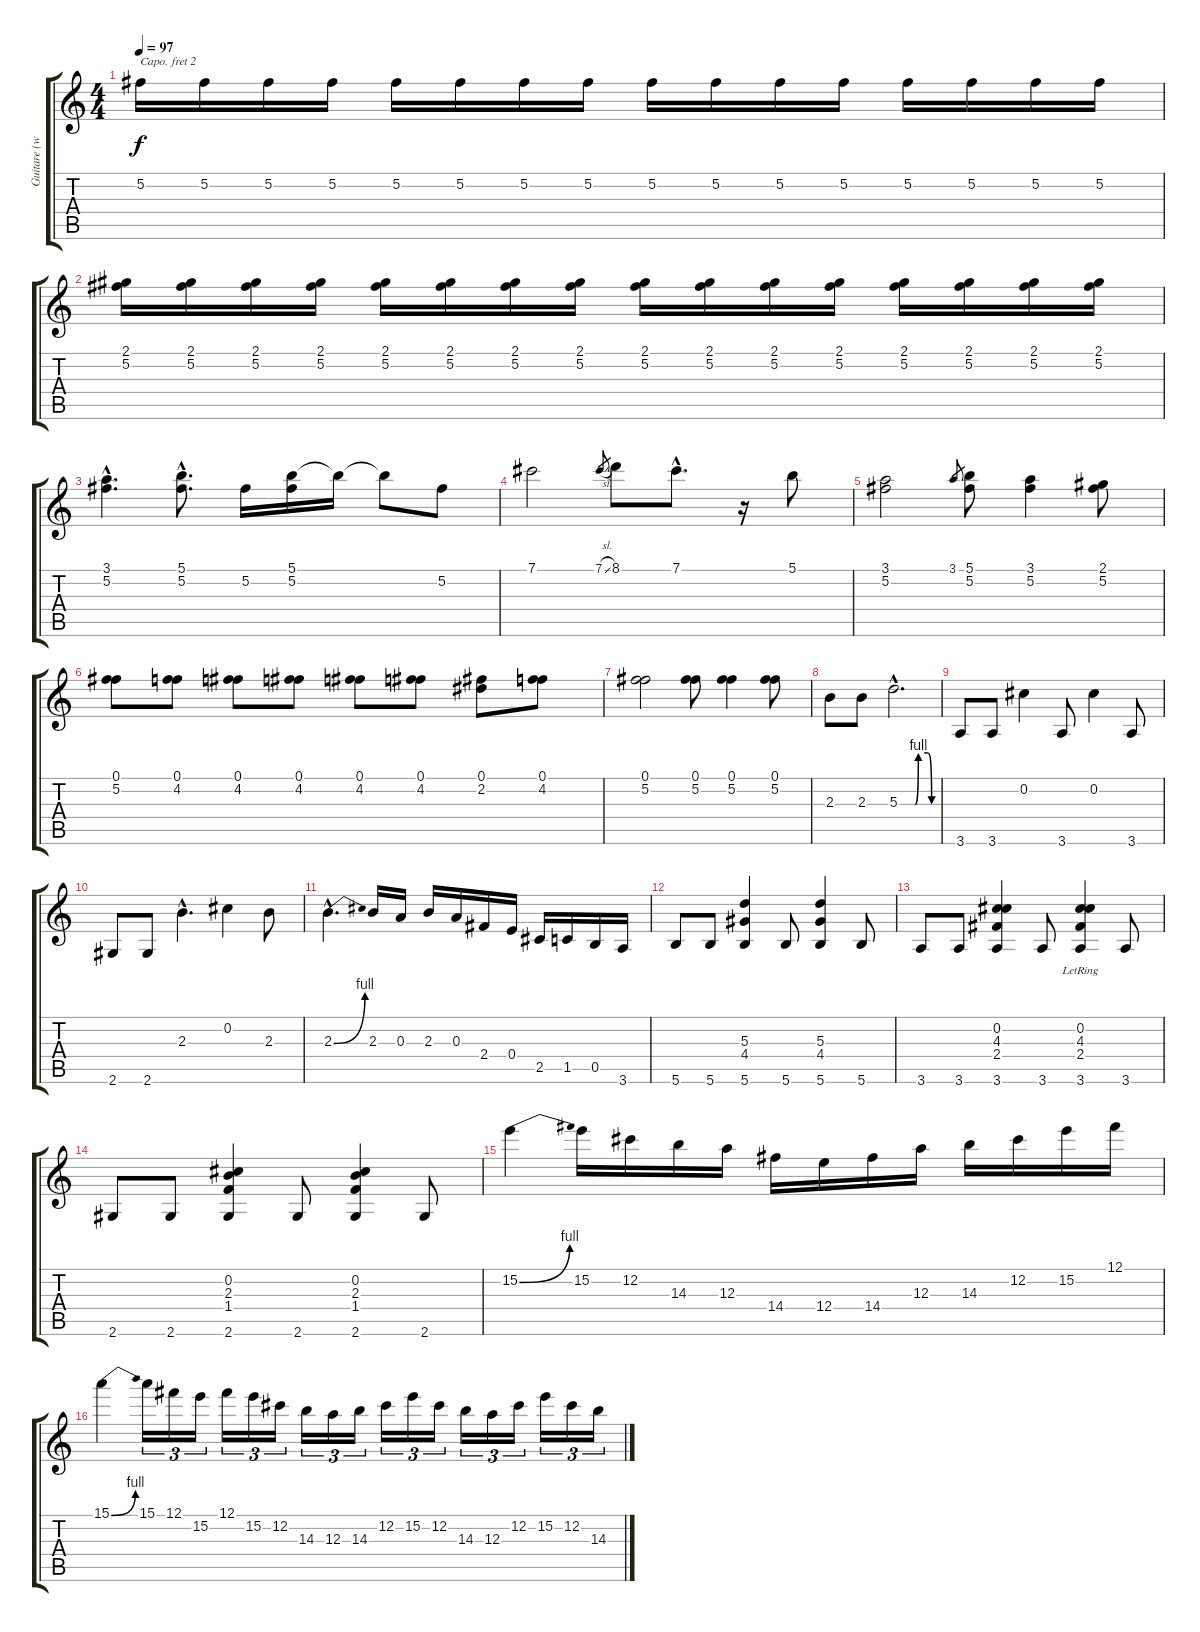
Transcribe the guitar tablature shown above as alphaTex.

\track ("Guitare (w/ wha-wha)" "Guitare (w") {instrument overdrivenguitar}
\staff {score tabs}
\capo 2
\tuning (E4 B3 G3 D3 A2 E2) {hide}
\ts (4 4)
\tempo 97
\clef g2
\ks c
5.2.16{dy f} 5.2.16 5.2.16 5.2.16 5.2.16 5.2.16 5.2.16 5.2.16 5.2.16 5.2.16 5.2.16 5.2.16 5.2.16 5.2.16 5.2.16 5.2.16 |
(2.1 5.2).16 (2.1 5.2).16 (2.1 5.2).16 (2.1 5.2).16 (2.1 5.2).16 (2.1 5.2).16 (2.1 5.2).16 (2.1 5.2).16 (2.1 5.2).16 (2.1 5.2).16 (2.1 5.2).16 (2.1 5.2).16 (2.1 5.2).16 (2.1 5.2).16 (2.1 5.2).16 (2.1 5.2).16 |
(3.1{hac} 5.2{hac}).4{d} (5.1{hac} 5.2{hac}).8{d} 5.2.16 (5.1 5.2).16 5.1{t}.16 5.1{t}.8 5.2.8 |
7.1.2 7.1{sl}.8{gr} 8.1.8 7.1{hac}.8{d} r.16 5.1.8 |
(3.1 5.2).2 3.1.8{gr} (5.1 5.2).8 (3.1 5.2).4 (2.1 5.2).8 |
(0.1 5.2).8 (0.1 4.2).8 (0.1 4.2).8 (0.1 4.2).8 (0.1 4.2).8 (0.1 4.2).8 (0.1 2.2).8 (0.1 4.2).8 |
(0.1 5.2).2 (0.1 5.2).8 (0.1 5.2).4 (0.1 5.2).8 |
2.3.8 2.3.8 5.3{be (custom 0 0 25 0 30 4 45 4 51 0 60 0) hac}.2{d} |
3.6.8 3.6.8 0.2.4 3.6.8 0.2.4 3.6.8 |
2.6.8 2.6.8 2.3{hac}.4{d} 0.2.4 2.3.8 |
2.3{be (bend 0 0 60 4) hac}.4{d} 2.3.16 0.3.16 2.3.16 0.3.16 2.4.16 0.4.16 2.5.16 1.5.16 0.5.16 3.6.16 |
5.6.8 5.6.8 (5.3 4.4 5.6).4 5.6.8 (5.3 4.4 5.6).4 5.6.8 |
3.6.8 3.6.8 (0.2 4.3 2.4 3.6).4 3.6.8 (0.2{lr} 4.3 2.4 3.6).4 3.6.8 |
2.6.8 2.6.8 (0.2 2.3 1.4 2.6).4 2.6.8 (0.2 2.3 1.4 2.6).4 2.6.8 |
15.2{be (bend 0 0 60 4)}.4 15.2.16 12.2.16 14.3.16 12.3.16 14.4.16 12.4.16 14.4.16 12.3.16 14.3.16 12.2.16 15.2.16 12.1.16 |
15.1{be (bend 0 0 60 4)}.4 15.1.16{tu (3 2)} 12.1.16{tu (3 2)} 15.2.16{tu (3 2)} 12.1.16{tu (3 2)} 15.2.16{tu (3 2)} 12.2.16{tu (3 2)} 14.3.16{tu (3 2)} 12.3.16{tu (3 2)} 14.3.16{tu (3 2)} 12.2.16{tu (3 2)} 15.2.16{tu (3 2)} 12.2.16{tu (3 2)} 14.3.16{tu (3 2)} 12.3.16{tu (3 2)} 12.2.16{tu (3 2)} 15.2.16{tu (3 2)} 12.2.16{tu (3 2)} 14.3.16{tu (3 2)}
